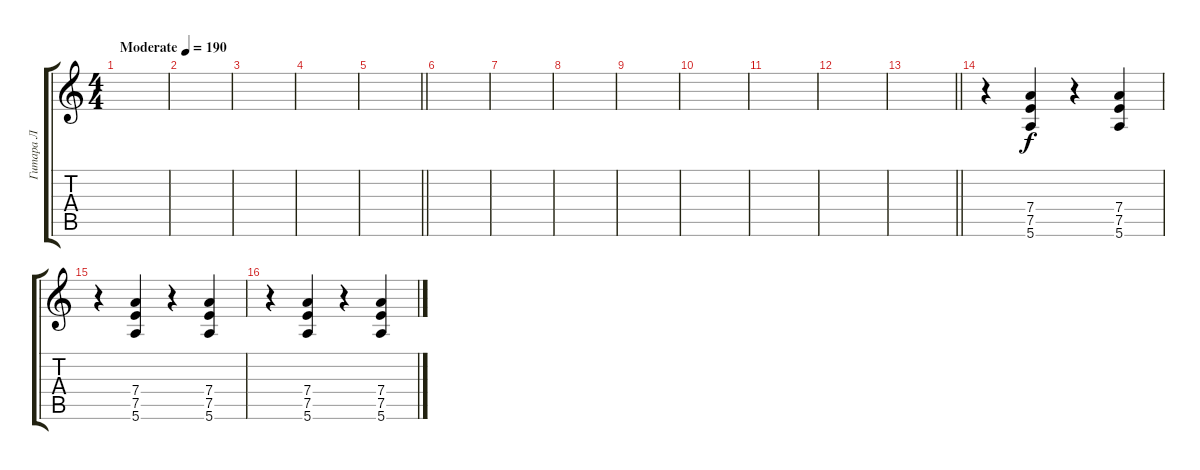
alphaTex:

\track ("Гитара Л" "Гитара Л") {instrument distortionguitar}
\staff {score tabs}
\tuning (E4 B3 G3 D3 A2 E2) {hide}
\ts (4 4)
\tempo (190 "Moderate")
\clef g2
\ks c
|
|
|
|
\barLineRight lightlight
|
\section ("" " ")
|
|
|
|
|
|
|
\barLineRight lightlight
|
\section ("" " ")
r.4 (7.4 7.5 5.6).4 r.4 (7.4 7.5 5.6).4 |
r.4 (7.4 7.5 5.6).4 r.4 (7.4 7.5 5.6).4 |
r.4 (7.4 7.5 5.6).4 r.4 (7.4 7.5 5.6).4
